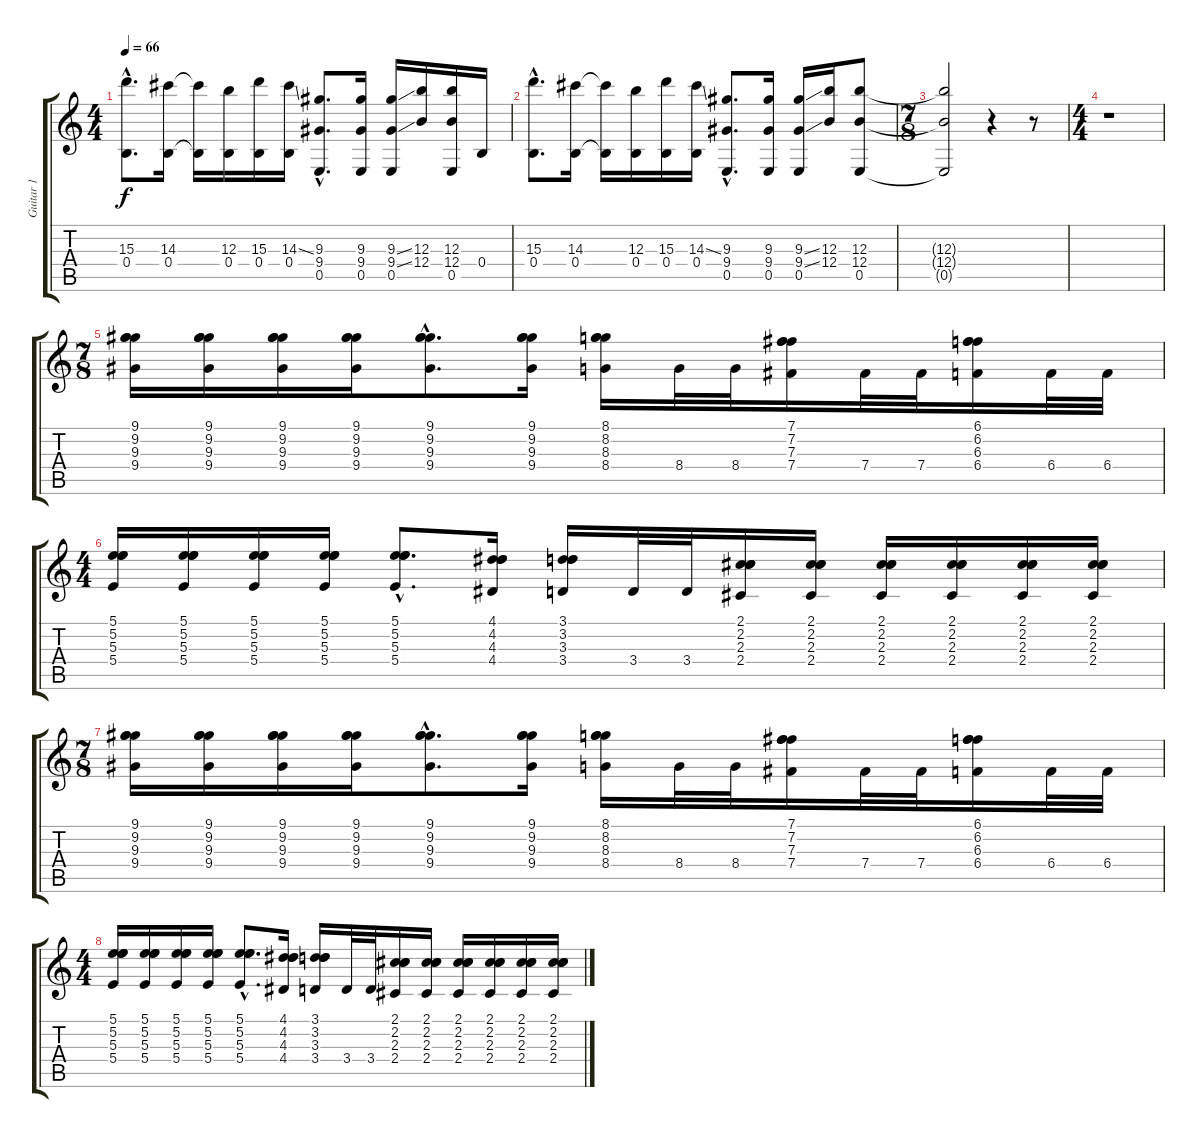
\track ("Guitar 1" "Guitar 1") {instrument distortionguitar}
\staff {score tabs}
\tuning (B3 B3 B3 B2 E2 E2) {hide}
\ts (4 4)
\tempo 66
\clef g2
\ks c
(15.3{hac} 0.4{hac}).8{d dy f} (14.3 0.4).16 (14.3{t} 0.4{t}).16 (12.3 0.4).16 (15.3 0.4).16 (14.3{ss} 0.4).16 (9.3{hac} 9.4{hac} 0.5{hac}).8{d} (9.3 9.4 0.5).16 (9.3{ss} 9.4{ss} 0.5).16 (12.3 12.4).16 (12.3 12.4 0.5).16 0.4.16 |
(15.3{hac} 0.4{hac}).8{d} (14.3 0.4).16 (14.3{t} 0.4{t}).16 (12.3 0.4).16 (15.3 0.4).16 (14.3{ss} 0.4).16 (9.3{hac} 9.4{hac} 0.5{hac}).8{d} (9.3 9.4 0.5).16 (9.3{ss} 9.4{ss} 0.5).16 (12.3 12.4).16 (12.3 12.4 0.5).8 |
\ts (7 8)
(12.3{t} 12.4{t} 0.5{t}).2 r.4 r.8 |
\ts (4 4)
r.1 |
\ts (7 8)
(9.1 9.2 9.3 9.4).16 (9.1 9.2 9.3 9.4).16 (9.1 9.2 9.3 9.4).16 (9.1 9.2 9.3 9.4).16 (9.1{hac} 9.2{hac} 9.3{hac} 9.4{hac}).8{d} (9.1 9.2 9.3 9.4).16 (8.1 8.2 8.3 8.4).16 8.4.32 8.4.32 (7.1 7.2 7.3 7.4).16 7.4.32 7.4.32 (6.1 6.2 6.3 6.4).16 6.4.32 6.4.32 |
\ts (4 4)
(5.1 5.2 5.3 5.4).16 (5.1 5.2 5.3 5.4).16 (5.1 5.2 5.3 5.4).16 (5.1 5.2 5.3 5.4).16 (5.1{hac} 5.2{hac} 5.3{hac} 5.4{hac}).8{d} (4.1 4.2 4.3 4.4).16 (3.1 3.2 3.3 3.4).16 3.4.32 3.4.32 (2.1 2.2 2.3 2.4).16 (2.1 2.2 2.3 2.4).16 (2.1 2.2 2.3 2.4).16 (2.1 2.2 2.3 2.4).16 (2.1 2.2 2.3 2.4).16 (2.1 2.2 2.3 2.4).16 |
\ts (7 8)
(9.1 9.2 9.3 9.4).16 (9.1 9.2 9.3 9.4).16 (9.1 9.2 9.3 9.4).16 (9.1 9.2 9.3 9.4).16 (9.1{hac} 9.2{hac} 9.3{hac} 9.4{hac}).8{d} (9.1 9.2 9.3 9.4).16 (8.1 8.2 8.3 8.4).16 8.4.32 8.4.32 (7.1 7.2 7.3 7.4).16 7.4.32 7.4.32 (6.1 6.2 6.3 6.4).16 6.4.32 6.4.32 |
\ts (4 4)
(5.1 5.2 5.3 5.4).16 (5.1 5.2 5.3 5.4).16 (5.1 5.2 5.3 5.4).16 (5.1 5.2 5.3 5.4).16 (5.1{hac} 5.2{hac} 5.3{hac} 5.4{hac}).8{d} (4.1 4.2 4.3 4.4).16 (3.1 3.2 3.3 3.4).16 3.4.32 3.4.32 (2.1 2.2 2.3 2.4).16 (2.1 2.2 2.3 2.4).16 (2.1 2.2 2.3 2.4).16 (2.1 2.2 2.3 2.4).16 (2.1 2.2 2.3 2.4).16 (2.1 2.2 2.3 2.4).16
